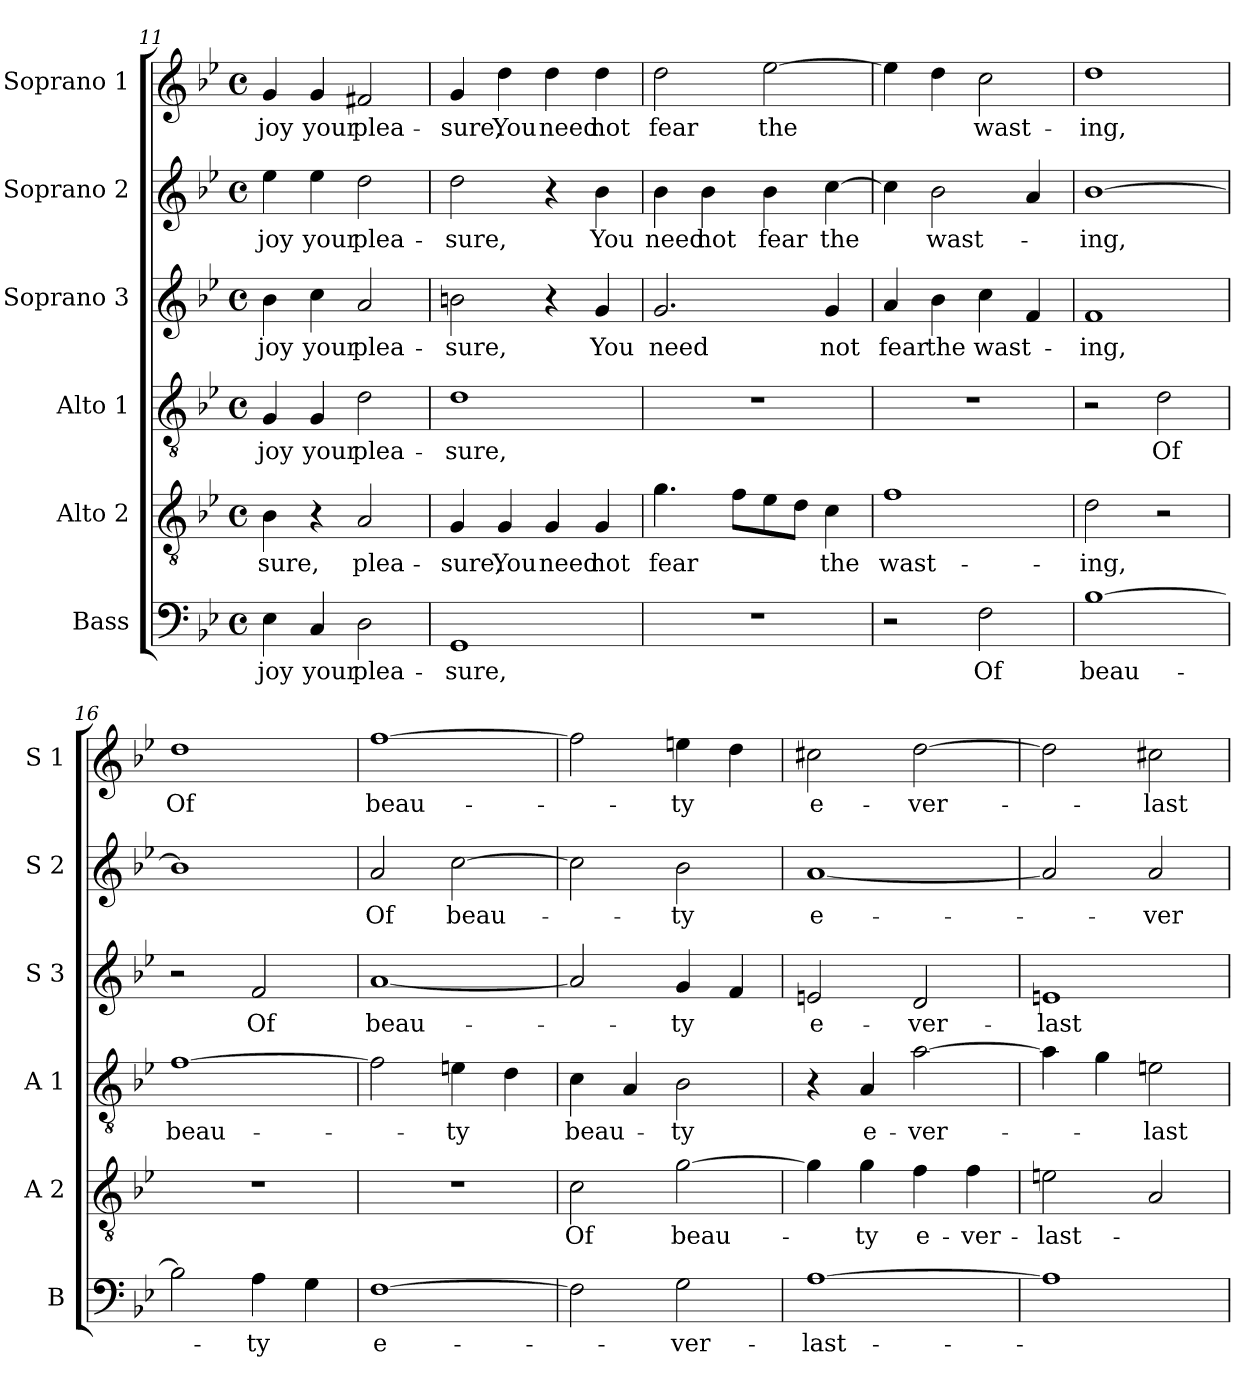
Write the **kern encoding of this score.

**kern	**text	**kern	**text	**kern	**text	**kern	**text	**kern	**text	**kern	**text
*part6	*part6	*part5	*part5	*part4	*part4	*part3	*part3	*part2	*part2	*part1	*part1
*staff6	*staff6	*staff5	*staff5	*staff4	*staff4	*staff3	*staff3	*staff2	*staff2	*staff1	*staff1
*I"Bass	*	*I"Alto 2	*	*I"Alto 1	*	*I"Soprano 3	*	*I"Soprano 2	*	*I"Soprano 1	*
*I'B	*	*I'A 2	*	*I'A 1	*	*I'S 3	*	*I'S 2	*	*I'S 1	*
*clefF4	*	*clefGv2	*	*clefGv2	*	*clefG2	*	*clefG2	*	*clefG2	*
*k[b-e-]	*	*k[b-e-]	*	*k[b-e-]	*	*k[b-e-]	*	*k[b-e-]	*	*k[b-e-]	*
*B-:	*	*B-:	*	*B-:	*	*B-:	*	*B-:	*	*B-:	*
*M4/4	*	*M4/4	*	*M4/4	*	*M4/4	*	*M4/4	*	*M4/4	*
*met(c)	*	*met(c)	*	*met(c)	*	*met(c)	*	*met(c)	*	*met(c)	*
=11	=11	=11	=11	=11	=11	=11	=11	=11	=11	=11	=11
!	!LO:LY:b	!	!LO:LY:b	!	!LO:LY:b	!	!LO:LY:b	!	!LO:LY:b	!	!LO:LY:b
4E-\	-joy	4B-\	-sure,	4G/	-joy	4b-\	-joy	4ee-\	-joy	4g/	-joy
!	!LO:LY:b	!	!	!	!LO:LY:b	!	!LO:LY:b	!	!LO:LY:b	!	!LO:LY:b
4C/	your	4r	.	4G/	your	4cc\	your	4ee-\	your	4g/	your
!	!LO:LY:b	!	!LO:LY:b	!	!LO:LY:b	!	!LO:LY:b	!	!LO:LY:b	!	!LO:LY:b
2D\	plea-	2A/	plea-	2d\	plea-	2a/	plea-	2dd\	plea-	2f#X/	plea-
=12	=12	=12	=12	=12	=12	=12	=12	=12	=12	=12	=12
!	!LO:LY:b	!	!LO:LY:b	!	!LO:LY:b	!	!LO:LY:b	!	!LO:LY:b	!	!LO:LY:b
1GG	-sure,	4G/	-sure,	1d	-sure,	2bn\	-sure,	2dd\	-sure,	4g/	-sure,
!	!	!	!LO:LY:b	!	!	!	!	!	!	!	!LO:LY:b
.	.	4G/	You	.	.	.	.	.	.	4dd\	You
!	!	!	!LO:LY:b	!	!	!	!	!	!	!	!LO:LY:b
.	.	4G/	need	.	.	4r	.	4r	.	4dd\	need
!	!	!	!LO:LY:b	!	!	!	!LO:LY:b	!	!LO:LY:b	!	!LO:LY:b
.	.	4G/	not	.	.	4g/	You	4b-\	You	4dd\	not
!!LO:LB:g=z
=13	=13	=13	=13	=13	=13	=13	=13	=13	=13	=13	=13
!	!	!	!LO:LY:b	!	!	!	!LO:LY:b	!	!LO:LY:b	!	!LO:LY:b
1r	.	4.g\	fear	1r	.	2.g/	need	4b-\	need	2dd\	fear
!	!	!	!	!	!	!	!	!	!LO:LY:b	!	!
.	.	.	.	.	.	.	.	4b-\	not	.	.
.	.	8f\L	.	.	.	.	.	.	.	.	.
!	!	!	!	!	!	!	!	!	!LO:LY:b	!	!LO:LY:b
.	.	8e-\	.	.	.	.	.	4b-\	fear	[2ee-\	the
.	.	8d\J	.	.	.	.	.	.	.	.	.
!	!	!	!LO:LY:b	!	!	!	!LO:LY:b	!	!LO:LY:b	!	!
.	.	4c\	the	.	.	4g/	not	[4cc\	the	.	.
=14	=14	=14	=14	=14	=14	=14	=14	=14	=14	=14	=14
!	!	!	!LO:LY:b	!	!	!	!LO:LY:b	!	!	!	!
2r	.	1f	wast-	1r	.	4a/	fear	4cc\]	.	4ee-\]	.
!	!	!	!	!	!	!	!LO:LY:b	!	!LO:LY:b	!	!
.	.	.	.	.	.	4b-\	the	2b-\	wast-	4dd\	.
!	!LO:LY:b	!	!	!	!	!	!LO:LY:b	!	!	!	!LO:LY:b
2F\	Of	.	.	.	.	4cc\	wast-	.	.	2cc\	wast-
.	.	.	.	.	.	4f/	.	4a/	.	.	.
=15	=15	=15	=15	=15	=15	=15	=15	=15	=15	=15	=15
!	!LO:LY:b	!	!LO:LY:b	!	!	!	!LO:LY:b	!	!LO:LY:b	!	!LO:LY:b
[1B-	beau-	2d\	-ing,	2r	.	1f	-ing,	[1b-	-ing,	1dd	-ing,
!	!	!	!	!	!LO:LY:b	!	!	!	!	!	!
.	.	2r	.	2d\	Of	.	.	.	.	.	.
=16	=16	=16	=16	=16	=16	=16	=16	=16	=16	=16	=16
!	!	!	!	!	!LO:LY:b	!	!	!	!	!	!LO:LY:b
2B-\]	.	1r	.	[1f	beau-	2r	.	1b-]	.	1dd	Of
!	!LO:LY:b	!	!	!	!	!	!LO:LY:b	!	!	!	!
4A\	-ty	.	.	.	.	2f/	Of	.	.	.	.
4G\	.	.	.	.	.	.	.	.	.	.	.
=17	=17	=17	=17	=17	=17	=17	=17	=17	=17	=17	=17
!	!LO:LY:b	!	!	!	!	!	!LO:LY:b	!	!LO:LY:b	!	!LO:LY:b
[1F	e-	1r	.	2f\]	.	[1a	beau-	2a/	Of	[1ff	beau-
!	!	!	!	!	!LO:LY:b	!	!	!	!LO:LY:b	!	!
.	.	.	.	4en\	-ty	.	.	[2cc\	beau-	.	.
.	.	.	.	4d\	.	.	.	.	.	.	.
=18	=18	=18	=18	=18	=18	=18	=18	=18	=18	=18	=18
!	!	!	!LO:LY:b	!	!LO:LY:b	!	!	!	!	!	!
2F\]	.	2c\	Of	4c\	beau-	2a/]	.	2cc\]	.	2ff\]	.
.	.	.	.	4A/	.	.	.	.	.	.	.
!	!LO:LY:b	!	!LO:LY:b	!	!LO:LY:b	!	!LO:LY:b	!	!LO:LY:b	!	!LO:LY:b
2G\	-ver-	[2g\	beau-	2B-\	-ty	4g/	-ty	2b-\	-ty	4een\	-ty
.	.	.	.	.	.	4f/	.	.	.	4dd\	.
=19	=19	=19	=19	=19	=19	=19	=19	=19	=19	=19	=19
!	!LO:LY:b	!	!	!	!	!	!LO:LY:b	!	!LO:LY:b	!	!LO:LY:b
[1A	-last-	4g\]	.	4r	.	2en/	e-	[1a	e-	2cc#X\	e-
!	!	!	!LO:LY:b	!	!LO:LY:b	!	!	!	!	!	!
.	.	4g\	-ty	4A/	e-	.	.	.	.	.	.
!	!	!	!LO:LY:b	!	!LO:LY:b	!	!LO:LY:b	!	!	!	!LO:LY:b
.	.	4f\	e-	[2a\	-ver-	2d/	-ver-	.	.	[2dd\	-ver-
!	!	!	!LO:LY:b	!	!	!	!	!	!	!	!
.	.	4f\	-ver-	.	.	.	.	.	.	.	.
=20	=20	=20	=20	=20	=20	=20	=20	=20	=20	=20	=20
!	!	!	!LO:LY:b	!	!	!	!LO:LY:b	!	!	!	!
1A]	.	2en\	-last-	4a\]	.	1en	-last-	2a/]	.	2dd\]	.
.	.	.	.	4g\	.	.	.	.	.	.	.
!	!	!	!	!	!LO:LY:b	!	!	!	!LO:LY:b	!	!LO:LY:b
.	.	2A/	.	2en\	-last-	.	.	2a/	-ver-	2cc#X\	-last-
=	=	=	=	=	=	=	=	=	=	=	=
*-	*-	*-	*-	*-	*-	*-	*-	*-	*-	*-	*-
